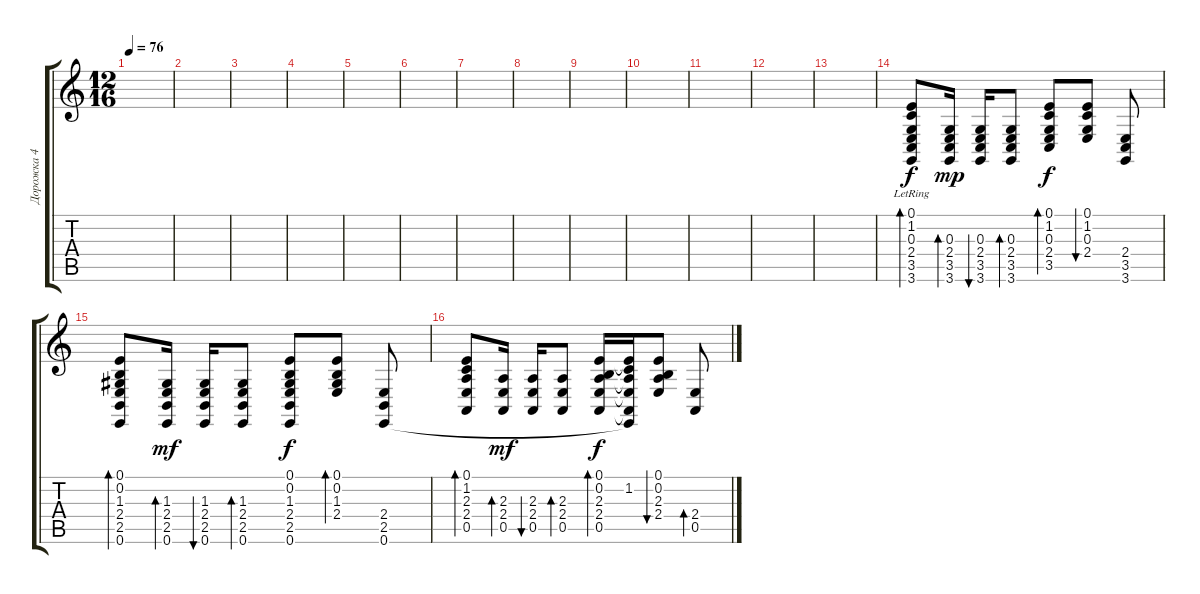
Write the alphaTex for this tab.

\track ("Дорожка 4" "Дорожка 4") {instrument electricgrandpiano}
\staff {score tabs}
\tuning (E4 B3 G3 D3 A2 E2) {hide}
\ts (12 16)
\tempo 76
\clef g2
\ks c
|
|
|
|
|
|
|
|
|
|
|
|
|
(0.1 1.2 0.3 2.4{lr} 3.5{lr} 3.6{lr}).8{bd 60} (0.3 2.4 3.5 3.6).16{bd 480 dy mp} (0.3 2.4 3.5 3.6).16{bu 480} (0.3 2.4 3.5 3.6).8{bd 60} (0.1 1.2 0.3 2.4 3.5).8{bd 60 dy f} (0.1 1.2 0.3 2.4).8{bu 60} (2.4 3.5 3.6).8 |
(0.1 0.2 1.3 2.4 2.5 0.6).8{bd 60} (1.3 2.4 2.5 0.6).16{bd 480 dy mf} (1.3 2.4 2.5 0.6).16{bu 480} (1.3 2.4 2.5 0.6).8{bd 60} (0.1 0.2 1.3 2.4 2.5 0.6).8{dy f} (0.1 0.2 1.3 2.4).8{bd 60} (2.4 2.5 0.6).8 |
(0.1 1.2 2.3 2.4 0.5).8{bd 60} (2.3 2.4 0.5).16{bd 480 dy mf} (2.3 2.4 0.5).16{bu 480} (2.3 2.4 0.5).8{bd 60} (0.1 0.2 2.3 2.4 0.5).16{bd 60 dy f} (0.1{t} 1.2 2.3{t} 2.4{t} 0.5{t} 0.6{t}).16 (0.1 0.2 2.3 2.4).8{bu 60} (2.4 0.5).8{bd 60}
